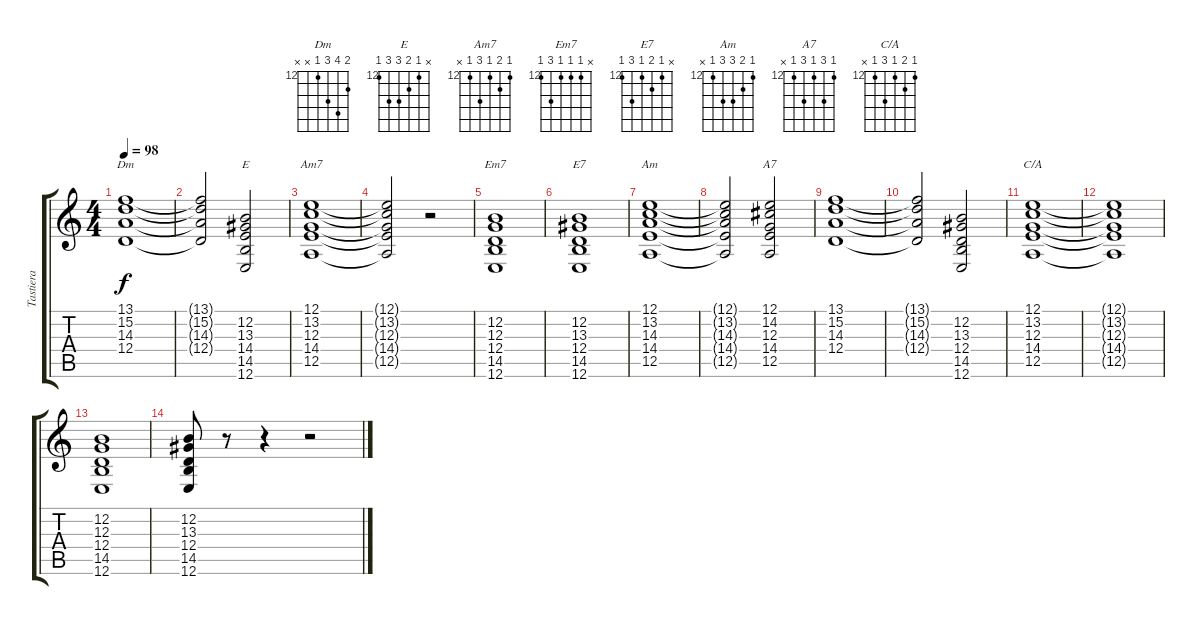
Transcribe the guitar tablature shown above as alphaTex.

\track ("Tastiera" "Tastiera") {instrument percussiveorgan}
\staff {score tabs}
\tuning (E4 B3 G3 D3 A2 E2) {hide}
\chord ("Dm" 13 15 14 12 x x) {firstfret 12}
\chord ("E" x 12 13 14 14 12) {firstfret 12}
\chord ("Am7" 12 13 12 14 12 x) {firstfret 12}
\chord ("Em7" x 12 12 12 14 12) {firstfret 12}
\chord ("E7" x 12 13 12 14 12) {firstfret 12}
\chord ("Am" 12 13 14 14 12 x) {firstfret 12}
\chord ("A7" 12 14 12 14 12 x) {firstfret 12}
\chord ("C/A" 12 13 12 14 12 x) {firstfret 12}
\ts (4 4)
\tempo 98
\clef g2
\ks c
(13.1 15.2 14.3 12.4).1{ch "Dm" dy f} |
(13.1{t} 15.2{t} 14.3{t} 12.4{t}).2 (12.2 13.3 14.4 14.5 12.6).2{ch "E"} |
(12.1 13.2 12.3 14.4 12.5).1{ch "Am7"} |
(12.1{t} 13.2{t} 12.3{t} 14.4{t} 12.5{t}).2 r.2 |
(12.2 12.3 12.4 14.5 12.6).1{ch "Em7"} |
(12.2 13.3 12.4 14.5 12.6).1{ch "E7"} |
(12.1 13.2 14.3 14.4 12.5).1{ch "Am"} |
(12.1{t} 13.2{t} 14.3{t} 14.4{t} 12.5{t}).2 (12.1 14.2 12.3 14.4 12.5).2{ch "A7"} |
(13.1 15.2 14.3 12.4).1 |
(13.1{t} 15.2{t} 14.3{t} 12.4{t}).2 (12.2 13.3 12.4 14.5 12.6).2 |
(12.1 13.2 12.3 14.4 12.5).1{ch "C/A"} |
(12.1{t} 13.2{t} 12.3{t} 14.4{t} 12.5{t}).1 |
(12.2 12.3 12.4 14.5 12.6).1 |
(12.2 13.3 12.4 14.5 12.6).8 r.8 r.4 r.2
